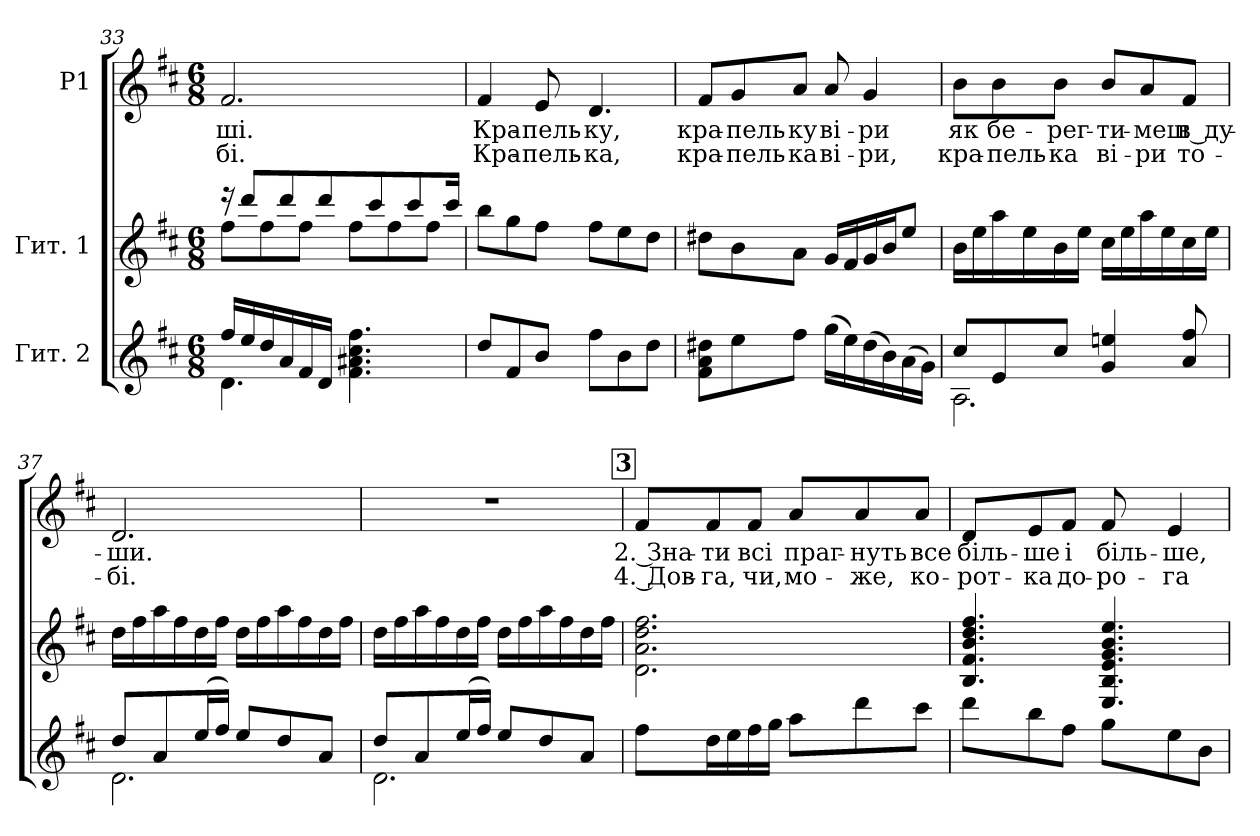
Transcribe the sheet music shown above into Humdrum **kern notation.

**kern	**kern	**kern	**text	**text
*part3	*part2	*part1	*part1	*part1
*staff3	*staff2	*staff1	*staff1	*staff1
*I"Гит. 2	*I"Гит. 1	*I"P1	*	*
*clefG2	*clefG2	*clefG2	*	*
*ITrd7c12	*ITrd7c12	*	*	*
*k[f#c#]	*k[f#c#]	*k[f#c#]	*	*
*D:	*D:	*D:	*	*
*M6/8	*M6/8	*M6/8	*	*
=33	=33	=33	=33	=33
*^	*^	*	*	*
!	!	!	!	!	!LO:LY:b:color=#000000	!LO:LY:b:color=#000000
16f#i/LL	4.Di\	16r	8f#i\L	2.f#i/	-ші.	-бі.
16ei/	.	8ddi/L	.	.	.	.
16di/	.	.	8f#i\	.	.	.
16Ai/	.	8ddi/	.	.	.	.
16F#i/	.	.	8f#i\J	.	.	.
16Di/JJ	.	8ddi/	.	.	.	.
4.F#i\ 4.A#Xi 4.c#i 4.f#i	4.ryy	.	8f#i\L	.	.	.
.	.	8cc#i/	.	.	.	.
.	.	.	8f#i\	.	.	.
.	.	8cc#i/	.	.	.	.
.	.	.	8f#i\J	.	.	.
.	.	16cc#i/Jk	.	.	.	.
*v	*v	*	*	*	*	*
*	*v	*v	*	*	*
=34	=34	=34	=34	=34
!	!	!	!LO:LY:b:color=#000000	!LO:LY:b:color=#000000
8di/L	8bi\L	4f#i/	Кра-	Кра-
8F#i/	8gi\	.	.	.
!	!	!	!LO:LY:b:color=#000000	!LO:LY:b:color=#000000
8Bi/J	8f#i\J	8ei/	-пель-	-пель-
!	!	!	!LO:LY:b:color=#000000	!LO:LY:b:color=#000000
8f#i\L	8f#i\L	4.di/	-ку,	-ка,
8Bi\	8ei\	.	.	.
8di\J	8di\J	.	.	.
!!LO:LB:g=z
=35	=35	=35	=35	=35
!	!	!	!LO:LY:b:color=#000000	!LO:LY:b:color=#000000
8F#i\ 8Ai 8d#XiL	8d#Xi\L	8f#i/L	кра-	кра-
!	!	!	!LO:LY:b:color=#000000	!LO:LY:b:color=#000000
8ei\	8Bi\	8gi/	-пель-	-пель-
!	!	!	!LO:LY:b:color=#000000	!LO:LY:b:color=#000000
8f#i\J	8Ai\J	8ai/J	-ку	-ка
!	!	!	!LO:LY:b:color=#000000	!LO:LY:b:color=#000000
(16gi\LL	16Gi/LL	8ai/	ві-	ві-
16ei\)	16F#i/	.	.	.
!	!	!	!LO:LY:b:color=#000000	!LO:LY:b:color=#000000
(16d#i\	16Gi/	4gi/	-ри	-ри,
16Bi\)	16Bi/J	.	.	.
(16Ai\	8ei/J	.	.	.
16Gi\JJ)	.	.	.	.
=36	=36	=36	=36	=36
*^	*	*	*	*
!	!	!	!	!LO:LY:b:color=#000000	!LO:LY:b:color=#000000
8c#i/L	2.AAi\	16Bi\LL	8bi\L	як	кра-
.	.	16ei\	.	.	.
!	!	!	!	!LO:LY:b:color=#000000	!LO:LY:b:color=#000000
8Ei/	.	16ai\	8bi\	бе-	-пель-
.	.	16ei\	.	.	.
!	!	!	!	!LO:LY:b:color=#000000	!LO:LY:b:color=#000000
8c#i/J	.	16Bi\	8bi\J	-рег-	-ка
.	.	16ei\JJ	.	.	.
!	!	!	!	!LO:LY:b:color=#000000	!LO:LY:b:color=#000000
4Gi/ 4eni	.	16c#i\LL	8bi/L	-ти-	ві-
.	.	16ei\	.	.	.
!	!	!	!	!LO:LY:b:color=#000000	!LO:LY:b:color=#000000
.	.	16ai\	8ai/	-меш	-ри
.	.	16ei\	.	.	.
!	!	!	!	!LO:LY:b:color=#000000	!LO:LY:b:color=#000000
8Ai/ 8f#i	.	16c#i\	8f#i/J	в ду-	то-
.	.	16ei\JJ	.	.	.
=37	=37	=37	=37	=37	=37
!	!	!	!	!LO:LY:b:color=#000000	!LO:LY:b:color=#000000
8di/L	2.Di\	16di\LL	2.di/	-ши.	-бі.
.	.	16f#i\	.	.	.
8Ai/	.	16ai\	.	.	.
.	.	16f#i\	.	.	.
(16ei/L	.	16di\	.	.	.
16f#i/JJ)	.	16f#i\JJ	.	.	.
8ei/L	.	16di\LL	.	.	.
.	.	16f#i\	.	.	.
8di/	.	16ai\	.	.	.
.	.	16f#i\	.	.	.
8Ai/J	.	16di\	.	.	.
.	.	16f#i\JJ	.	.	.
!!LO:PB:g=z
=38	=38	=38	=38	=38	=38
!	!	!	!LO:N:vis=1	!	!
8di/L	2.Di\	16di\LL	2.r	.	.
.	.	16f#i\	.	.	.
8Ai/	.	16ai\	.	.	.
.	.	16f#i\	.	.	.
(16ei/L	.	16di\	.	.	.
16f#i/JJ)	.	16f#i\JJ	.	.	.
8ei/L	.	16di\LL	.	.	.
.	.	16f#i\	.	.	.
8di/	.	16ai\	.	.	.
.	.	16f#i\	.	.	.
8Ai/J	.	16di\	.	.	.
.	.	16f#i\JJ	.	.	.
*v	*v	*	*	*	*
!!LO:REH:place=s1:B:color=#000000:enc=box:fs=17.4264:t=3
=39	=39	=39	=39	=39
!	!	!	!LO:LY:b:color=#000000	!LO:LY:b:color=#000000
8f#i\L	2.Di\ 2.Ai 2.di 2.f#i	8f#i/L	2. Зна-	4. Дов-
!	!	!	!LO:LY:b:color=#000000	!LO:LY:b:color=#000000
16di\L	.	8f#i/	-ти	-га,
16ei\	.	.	.	.
!	!	!	!LO:LY:b:color=#000000	!LO:LY:b:color=#000000
16f#i\	.	8f#i/J	всі	чи,
16gi\JJ	.	.	.	.
!	!	!	!LO:LY:b:color=#000000	!LO:LY:b:color=#000000
8ai\L	.	8ai/L	праг-	мо-
!	!	!	!LO:LY:b:color=#000000	!LO:LY:b:color=#000000
8ddi\	.	8ai/	-нуть	-же,
!	!	!	!LO:LY:b:color=#000000	!LO:LY:b:color=#000000
8cc#i\J	.	8ai/J	все	ко-
=40	=40	=40	=40	=40
!	!	!	!LO:LY:b:color=#000000	!LO:LY:b:color=#000000
8ddi\L	4.BBi/ 4.F#i 4.Bi 4.di 4.f#i	8di/L	біль-	-рот-
!	!	!	!LO:LY:b:color=#000000	!LO:LY:b:color=#000000
8bi\	.	8ei/	-ше	-ка
!	!	!	!LO:LY:b:color=#000000	!LO:LY:b:color=#000000
8f#i\J	.	8f#i/J	і	до-
!	!	!	!LO:LY:b:color=#000000	!LO:LY:b:color=#000000
8gi\L	4.EEi/ 4.BBi 4.Ei 4.Gi 4.Bi 4.ei	8f#i/	біль-	-ро-
!	!	!	!LO:LY:b:color=#000000	!LO:LY:b:color=#000000
8ei\	.	4ei/	-ше,	-га
8Bi\J	.	.	.	.
=	=	=	=	=
*-	*-	*-	*-	*-
